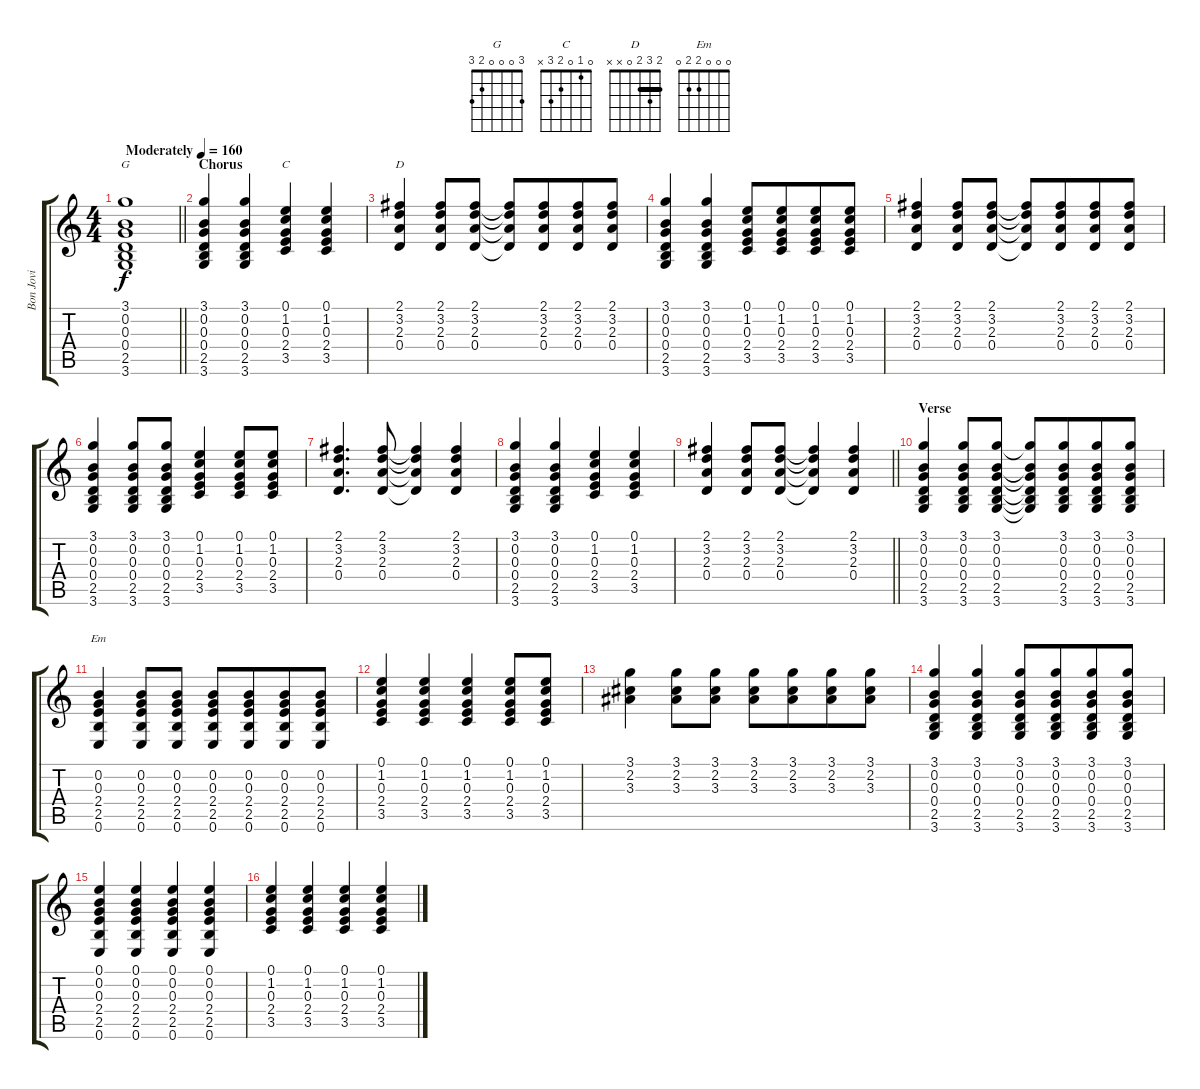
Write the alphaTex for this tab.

\track ("Bon Jovi" "Bon Jovi") {instrument acousticguitarsteel}
\staff {score tabs}
\tuning (E4 B3 G3 D3 A2 E2) {hide}
\chord ("G" 3 0 0 0 2 3)
\chord ("C" 0 1 0 2 3 x)
\chord ("D" 2 3 2 0 x x) {barre 2}
\chord ("Em" 0 0 0 2 2 0)
\ts (4 4)
\tempo (160 "Moderately")
\clef g2
\barLineRight lightlight
\ks c
(3.1 0.2 0.3 0.4 2.5 3.6).1{ch "G" dy f instrument acousticguitarsteel} |
\section ("" "Chorus")
(3.1 0.2 0.3 0.4 2.5 3.6).4 (3.1 0.2 0.3 0.4 2.5 3.6).4 (0.1 1.2 0.3 2.4 3.5).4{ch "C"} (0.1 1.2 0.3 2.4 3.5).4 |
(2.1 3.2 2.3 0.4).4{ch "D"} (2.1 3.2 2.3 0.4).8 (2.1 3.2 2.3 0.4).8 (2.1{t} 3.2{t} 2.3{t} 0.4{t}).8 (2.1 3.2 2.3 0.4).8{beam merge} (2.1 3.2 2.3 0.4).8 (2.1 3.2 2.3 0.4).8 |
(3.1 0.2 0.3 0.4 2.5 3.6).4 (3.1 0.2 0.3 0.4 2.5 3.6).4 (0.1 1.2 0.3 2.4 3.5).8 (0.1 1.2 0.3 2.4 3.5).8{beam merge} (0.1 1.2 0.3 2.4 3.5).8 (0.1 1.2 0.3 2.4 3.5).8 |
(2.1 3.2 2.3 0.4).4 (2.1 3.2 2.3 0.4).8 (2.1 3.2 2.3 0.4).8 (2.1{t} 3.2{t} 2.3{t} 0.4{t}).8 (2.1 3.2 2.3 0.4).8{beam merge} (2.1 3.2 2.3 0.4).8 (2.1 3.2 2.3 0.4).8 |
(3.1 0.2 0.3 0.4 2.5 3.6).4 (3.1 0.2 0.3 0.4 2.5 3.6).8 (3.1 0.2 0.3 0.4 2.5 3.6).8 (0.1 1.2 0.3 2.4 3.5).4 (0.1 1.2 0.3 2.4 3.5).8 (0.1 1.2 0.3 2.4 3.5).8 |
(2.1 3.2 2.3 0.4).4{d} (2.1 3.2 2.3 0.4).8 (2.1{t} 3.2{t} 2.3{t} 0.4{t}).4 (2.1 3.2 2.3 0.4).4 |
(3.1 0.2 0.3 0.4 2.5 3.6).4 (3.1 0.2 0.3 0.4 2.5 3.6).4 (0.1 1.2 0.3 2.4 3.5).4 (0.1 1.2 0.3 2.4 3.5).4 |
\barLineRight lightlight
(2.1 3.2 2.3 0.4).4 (2.1 3.2 2.3 0.4).8 (2.1 3.2 2.3 0.4).8 (2.1{t} 3.2{t} 2.3{t} 0.4{t}).4 (2.1 3.2 2.3 0.4).4 |
\section ("" "Verse")
(3.1 0.2 0.3 0.4 2.5 3.6).4 (3.1 0.2 0.3 0.4 2.5 3.6).8 (3.1 0.2 0.3 0.4 2.5 3.6).8 (3.1{t} 0.2{t} 0.3{t} 0.4{t} 2.5{t} 3.6{t}).8 (3.1 0.2 0.3 0.4 2.5 3.6).8{beam merge} (3.1 0.2 0.3 0.4 2.5 3.6).8 (3.1 0.2 0.3 0.4 2.5 3.6).8 |
(0.2 0.3 2.4 2.5 0.6).4{ch "Em"} (0.2 0.3 2.4 2.5 0.6).8 (0.2 0.3 2.4 2.5 0.6).8 (0.2 0.3 2.4 2.5 0.6).8 (0.2 0.3 2.4 2.5 0.6).8{beam merge} (0.2 0.3 2.4 2.5 0.6).8 (0.2 0.3 2.4 2.5 0.6).8 |
(0.1 1.2 0.3 2.4 3.5).4 (0.1 1.2 0.3 2.4 3.5).4 (0.1 1.2 0.3 2.4 3.5).4 (0.1 1.2 0.3 2.4 3.5).8 (0.1 1.2 0.3 2.4 3.5).8 |
(3.1 2.2 3.3).4 (3.1 2.2 3.3).8 (3.1 2.2 3.3).8 (3.1 2.2 3.3).8 (3.1 2.2 3.3).8{beam merge} (3.1 2.2 3.3).8 (3.1 2.2 3.3).8 |
(3.1 0.2 0.3 0.4 2.5 3.6).4 (3.1 0.2 0.3 0.4 2.5 3.6).4 (3.1 0.2 0.3 0.4 2.5 3.6).8 (3.1 0.2 0.3 0.4 2.5 3.6).8{beam merge} (3.1 0.2 0.3 0.4 2.5 3.6).8 (3.1 0.2 0.3 0.4 2.5 3.6).8 |
(0.1 0.2 0.3 2.4 2.5 0.6).4 (0.1 0.2 0.3 2.4 2.5 0.6).4 (0.1 0.2 0.3 2.4 2.5 0.6).4 (0.1 0.2 0.3 2.4 2.5 0.6).4 |
(0.1 1.2 0.3 2.4 3.5).4 (0.1 1.2 0.3 2.4 3.5).4 (0.1 1.2 0.3 2.4 3.5).4 (0.1 1.2 0.3 2.4 3.5).4
